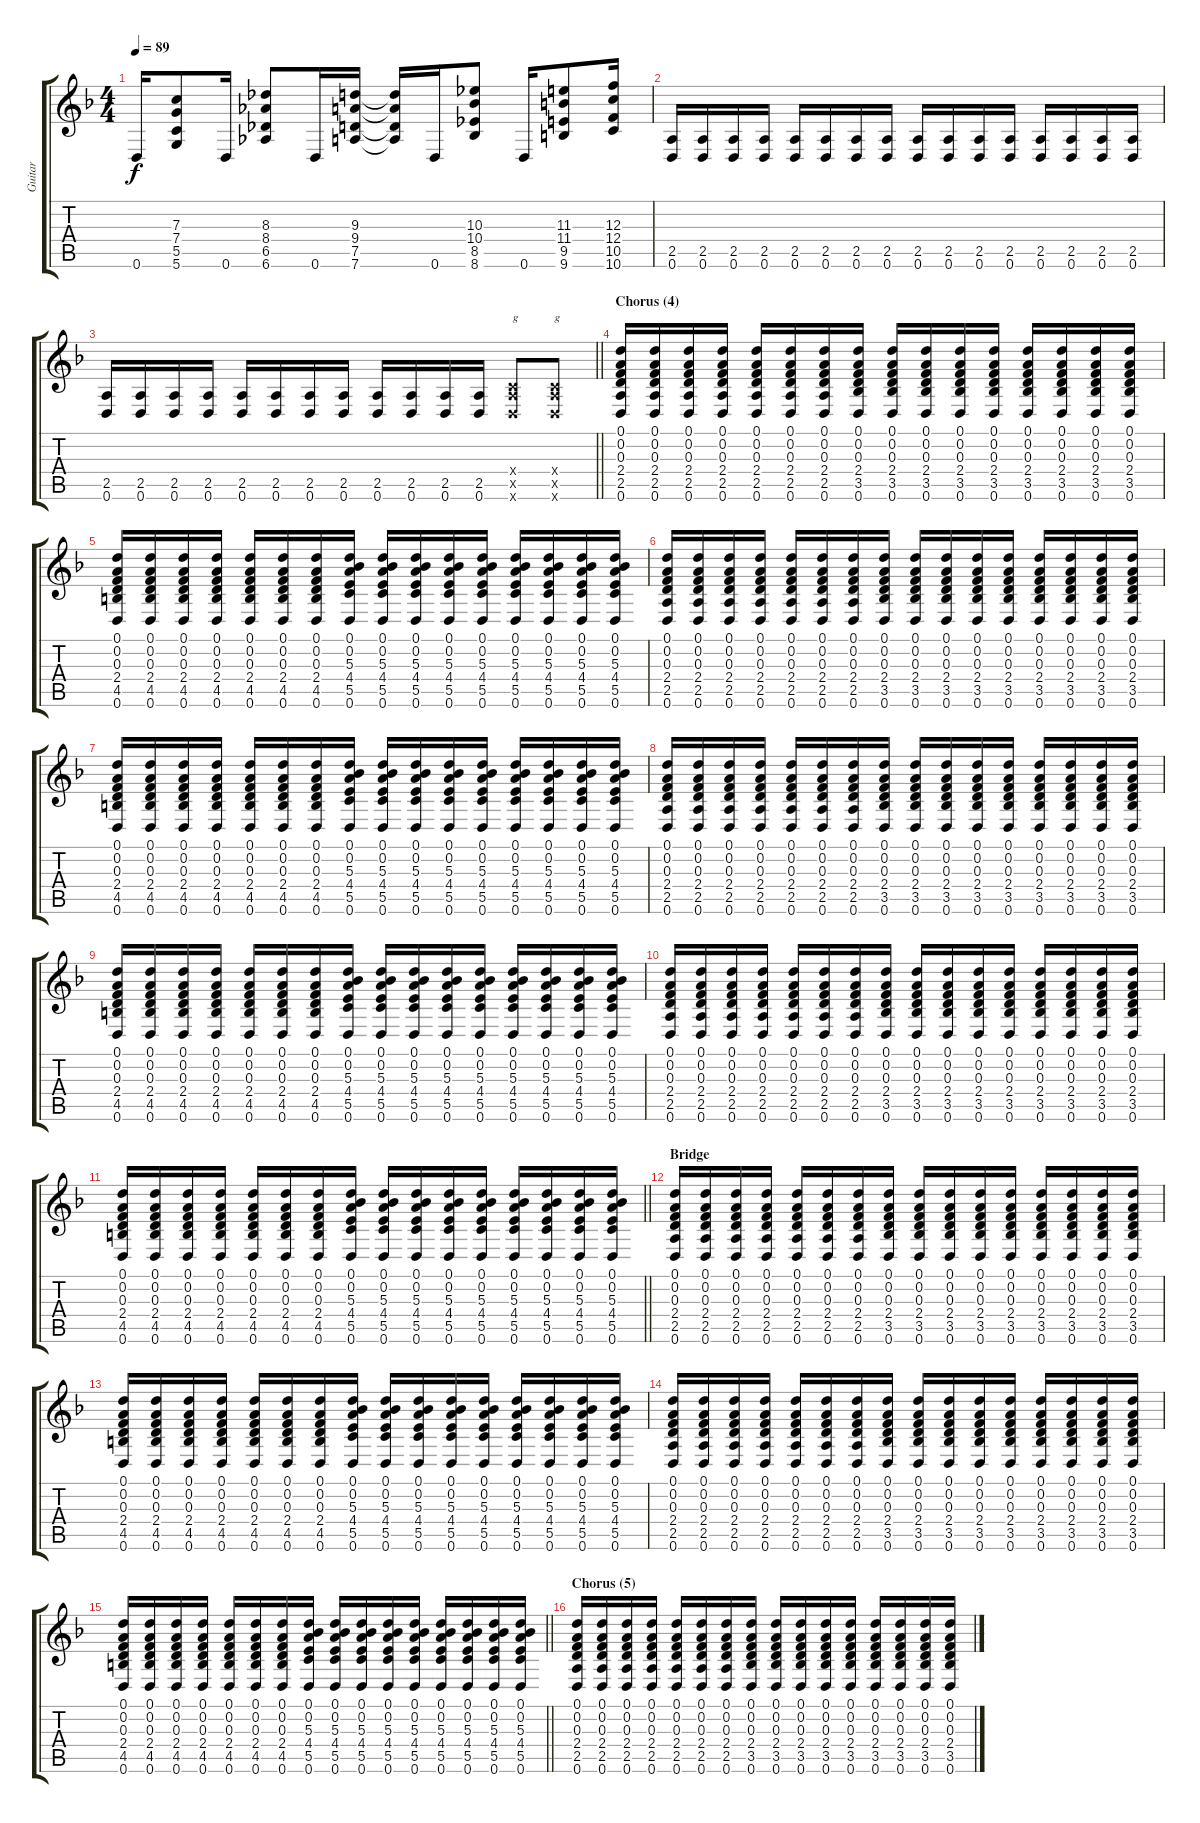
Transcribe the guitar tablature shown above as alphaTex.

\track ("Guitar" "Guitar") {instrument distortionguitar}
\staff {score tabs}
\tuning (D4 A3 F3 C3 G2 D2) {hide}
\ts (4 4)
\tempo 89
\clef g2
\ks dminor
0.6.16{dy f} (7.3 7.4 5.5 5.6).8 0.6.16 (8.3 8.4 6.5 6.6).8 0.6.16 (9.3 9.4 7.5 7.6).16 (9.3{t} 9.4{t} 7.5{t} 7.6{t}).16 0.6.16 (10.3 10.4 8.5 8.6).8 0.6.16 (11.3 11.4 9.5 9.6).8 (12.3 12.4 10.5 10.6).16 |
(2.5 0.6).16 (2.5 0.6).16 (2.5 0.6).16 (2.5 0.6).16 (2.5 0.6).16 (2.5 0.6).16 (2.5 0.6).16 (2.5 0.6).16 (2.5 0.6).16 (2.5 0.6).16 (2.5 0.6).16 (2.5 0.6).16 (2.5 0.6).16 (2.5 0.6).16 (2.5 0.6).16 (2.5 0.6).16 |
\barLineRight lightlight
(2.5 0.6).16 (2.5 0.6).16 (2.5 0.6).16 (2.5 0.6).16 (2.5 0.6).16 (2.5 0.6).16 (2.5 0.6).16 (2.5 0.6).16 (2.5 0.6).16 (2.5 0.6).16 (2.5 0.6).16 (2.5 0.6).16 (0.4{x} 2.5{x} 0.6{x}).8{txt "g"} (0.4{x} 2.5{x} 0.6{x}).8{txt "g"} |
\section ("" "Chorus (4)")
(0.1 0.2 0.3 2.4 2.5 0.6).16 (0.1 0.2 0.3 2.4 2.5 0.6).16 (0.1 0.2 0.3 2.4 2.5 0.6).16 (0.1 0.2 0.3 2.4 2.5 0.6).16 (0.1 0.2 0.3 2.4 2.5 0.6).16 (0.1 0.2 0.3 2.4 2.5 0.6).16 (0.1 0.2 0.3 2.4 2.5 0.6).16 (0.1 0.2 0.3 2.4 3.5 0.6).16 (0.1 0.2 0.3 2.4 3.5 0.6).16 (0.1 0.2 0.3 2.4 3.5 0.6).16 (0.1 0.2 0.3 2.4 3.5 0.6).16 (0.1 0.2 0.3 2.4 3.5 0.6).16 (0.1 0.2 0.3 2.4 3.5 0.6).16 (0.1 0.2 0.3 2.4 3.5 0.6).16 (0.1 0.2 0.3 2.4 3.5 0.6).16 (0.1 0.2 0.3 2.4 3.5 0.6).16 |
(0.1 0.2 0.3 2.4 4.5 0.6).16 (0.1 0.2 0.3 2.4 4.5 0.6).16 (0.1 0.2 0.3 2.4 4.5 0.6).16 (0.1 0.2 0.3 2.4 4.5 0.6).16 (0.1 0.2 0.3 2.4 4.5 0.6).16 (0.1 0.2 0.3 2.4 4.5 0.6).16 (0.1 0.2 0.3 2.4 4.5 0.6).16 (0.1 0.2 5.3 4.4 5.5 0.6).16 (0.1 0.2 5.3 4.4 5.5 0.6).16 (0.1 0.2 5.3 4.4 5.5 0.6).16 (0.1 0.2 5.3 4.4 5.5 0.6).16 (0.1 0.2 5.3 4.4 5.5 0.6).16 (0.1 0.2 5.3 4.4 5.5 0.6).16 (0.1 0.2 5.3 4.4 5.5 0.6).16 (0.1 0.2 5.3 4.4 5.5 0.6).16 (0.1 0.2 5.3 4.4 5.5 0.6).16 |
(0.1 0.2 0.3 2.4 2.5 0.6).16 (0.1 0.2 0.3 2.4 2.5 0.6).16 (0.1 0.2 0.3 2.4 2.5 0.6).16 (0.1 0.2 0.3 2.4 2.5 0.6).16 (0.1 0.2 0.3 2.4 2.5 0.6).16 (0.1 0.2 0.3 2.4 2.5 0.6).16 (0.1 0.2 0.3 2.4 2.5 0.6).16 (0.1 0.2 0.3 2.4 3.5 0.6).16 (0.1 0.2 0.3 2.4 3.5 0.6).16 (0.1 0.2 0.3 2.4 3.5 0.6).16 (0.1 0.2 0.3 2.4 3.5 0.6).16 (0.1 0.2 0.3 2.4 3.5 0.6).16 (0.1 0.2 0.3 2.4 3.5 0.6).16 (0.1 0.2 0.3 2.4 3.5 0.6).16 (0.1 0.2 0.3 2.4 3.5 0.6).16 (0.1 0.2 0.3 2.4 3.5 0.6).16 |
(0.1 0.2 0.3 2.4 4.5 0.6).16 (0.1 0.2 0.3 2.4 4.5 0.6).16 (0.1 0.2 0.3 2.4 4.5 0.6).16 (0.1 0.2 0.3 2.4 4.5 0.6).16 (0.1 0.2 0.3 2.4 4.5 0.6).16 (0.1 0.2 0.3 2.4 4.5 0.6).16 (0.1 0.2 0.3 2.4 4.5 0.6).16 (0.1 0.2 5.3 4.4 5.5 0.6).16 (0.1 0.2 5.3 4.4 5.5 0.6).16 (0.1 0.2 5.3 4.4 5.5 0.6).16 (0.1 0.2 5.3 4.4 5.5 0.6).16 (0.1 0.2 5.3 4.4 5.5 0.6).16 (0.1 0.2 5.3 4.4 5.5 0.6).16 (0.1 0.2 5.3 4.4 5.5 0.6).16 (0.1 0.2 5.3 4.4 5.5 0.6).16 (0.1 0.2 5.3 4.4 5.5 0.6).16 |
(0.1 0.2 0.3 2.4 2.5 0.6).16 (0.1 0.2 0.3 2.4 2.5 0.6).16 (0.1 0.2 0.3 2.4 2.5 0.6).16 (0.1 0.2 0.3 2.4 2.5 0.6).16 (0.1 0.2 0.3 2.4 2.5 0.6).16 (0.1 0.2 0.3 2.4 2.5 0.6).16 (0.1 0.2 0.3 2.4 2.5 0.6).16 (0.1 0.2 0.3 2.4 3.5 0.6).16 (0.1 0.2 0.3 2.4 3.5 0.6).16 (0.1 0.2 0.3 2.4 3.5 0.6).16 (0.1 0.2 0.3 2.4 3.5 0.6).16 (0.1 0.2 0.3 2.4 3.5 0.6).16 (0.1 0.2 0.3 2.4 3.5 0.6).16 (0.1 0.2 0.3 2.4 3.5 0.6).16 (0.1 0.2 0.3 2.4 3.5 0.6).16 (0.1 0.2 0.3 2.4 3.5 0.6).16 |
(0.1 0.2 0.3 2.4 4.5 0.6).16 (0.1 0.2 0.3 2.4 4.5 0.6).16 (0.1 0.2 0.3 2.4 4.5 0.6).16 (0.1 0.2 0.3 2.4 4.5 0.6).16 (0.1 0.2 0.3 2.4 4.5 0.6).16 (0.1 0.2 0.3 2.4 4.5 0.6).16 (0.1 0.2 0.3 2.4 4.5 0.6).16 (0.1 0.2 5.3 4.4 5.5 0.6).16 (0.1 0.2 5.3 4.4 5.5 0.6).16 (0.1 0.2 5.3 4.4 5.5 0.6).16 (0.1 0.2 5.3 4.4 5.5 0.6).16 (0.1 0.2 5.3 4.4 5.5 0.6).16 (0.1 0.2 5.3 4.4 5.5 0.6).16 (0.1 0.2 5.3 4.4 5.5 0.6).16 (0.1 0.2 5.3 4.4 5.5 0.6).16 (0.1 0.2 5.3 4.4 5.5 0.6).16 |
(0.1 0.2 0.3 2.4 2.5 0.6).16 (0.1 0.2 0.3 2.4 2.5 0.6).16 (0.1 0.2 0.3 2.4 2.5 0.6).16 (0.1 0.2 0.3 2.4 2.5 0.6).16 (0.1 0.2 0.3 2.4 2.5 0.6).16 (0.1 0.2 0.3 2.4 2.5 0.6).16 (0.1 0.2 0.3 2.4 2.5 0.6).16 (0.1 0.2 0.3 2.4 3.5 0.6).16 (0.1 0.2 0.3 2.4 3.5 0.6).16 (0.1 0.2 0.3 2.4 3.5 0.6).16 (0.1 0.2 0.3 2.4 3.5 0.6).16 (0.1 0.2 0.3 2.4 3.5 0.6).16 (0.1 0.2 0.3 2.4 3.5 0.6).16 (0.1 0.2 0.3 2.4 3.5 0.6).16 (0.1 0.2 0.3 2.4 3.5 0.6).16 (0.1 0.2 0.3 2.4 3.5 0.6).16 |
\barLineRight lightlight
(0.1 0.2 0.3 2.4 4.5 0.6).16 (0.1 0.2 0.3 2.4 4.5 0.6).16 (0.1 0.2 0.3 2.4 4.5 0.6).16 (0.1 0.2 0.3 2.4 4.5 0.6).16 (0.1 0.2 0.3 2.4 4.5 0.6).16 (0.1 0.2 0.3 2.4 4.5 0.6).16 (0.1 0.2 0.3 2.4 4.5 0.6).16 (0.1 0.2 5.3 4.4 5.5 0.6).16 (0.1 0.2 5.3 4.4 5.5 0.6).16 (0.1 0.2 5.3 4.4 5.5 0.6).16 (0.1 0.2 5.3 4.4 5.5 0.6).16 (0.1 0.2 5.3 4.4 5.5 0.6).16 (0.1 0.2 5.3 4.4 5.5 0.6).16 (0.1 0.2 5.3 4.4 5.5 0.6).16 (0.1 0.2 5.3 4.4 5.5 0.6).16 (0.1 0.2 5.3 4.4 5.5 0.6).16 |
\section ("" "Bridge")
(0.1 0.2 0.3 2.4 2.5 0.6).16 (0.1 0.2 0.3 2.4 2.5 0.6).16 (0.1 0.2 0.3 2.4 2.5 0.6).16 (0.1 0.2 0.3 2.4 2.5 0.6).16 (0.1 0.2 0.3 2.4 2.5 0.6).16 (0.1 0.2 0.3 2.4 2.5 0.6).16 (0.1 0.2 0.3 2.4 2.5 0.6).16 (0.1 0.2 0.3 2.4 3.5 0.6).16 (0.1 0.2 0.3 2.4 3.5 0.6).16 (0.1 0.2 0.3 2.4 3.5 0.6).16 (0.1 0.2 0.3 2.4 3.5 0.6).16 (0.1 0.2 0.3 2.4 3.5 0.6).16 (0.1 0.2 0.3 2.4 3.5 0.6).16 (0.1 0.2 0.3 2.4 3.5 0.6).16 (0.1 0.2 0.3 2.4 3.5 0.6).16 (0.1 0.2 0.3 2.4 3.5 0.6).16 |
(0.1 0.2 0.3 2.4 4.5 0.6).16 (0.1 0.2 0.3 2.4 4.5 0.6).16 (0.1 0.2 0.3 2.4 4.5 0.6).16 (0.1 0.2 0.3 2.4 4.5 0.6).16 (0.1 0.2 0.3 2.4 4.5 0.6).16 (0.1 0.2 0.3 2.4 4.5 0.6).16 (0.1 0.2 0.3 2.4 4.5 0.6).16 (0.1 0.2 5.3 4.4 5.5 0.6).16 (0.1 0.2 5.3 4.4 5.5 0.6).16 (0.1 0.2 5.3 4.4 5.5 0.6).16 (0.1 0.2 5.3 4.4 5.5 0.6).16 (0.1 0.2 5.3 4.4 5.5 0.6).16 (0.1 0.2 5.3 4.4 5.5 0.6).16 (0.1 0.2 5.3 4.4 5.5 0.6).16 (0.1 0.2 5.3 4.4 5.5 0.6).16 (0.1 0.2 5.3 4.4 5.5 0.6).16 |
(0.1 0.2 0.3 2.4 2.5 0.6).16 (0.1 0.2 0.3 2.4 2.5 0.6).16 (0.1 0.2 0.3 2.4 2.5 0.6).16 (0.1 0.2 0.3 2.4 2.5 0.6).16 (0.1 0.2 0.3 2.4 2.5 0.6).16 (0.1 0.2 0.3 2.4 2.5 0.6).16 (0.1 0.2 0.3 2.4 2.5 0.6).16 (0.1 0.2 0.3 2.4 3.5 0.6).16 (0.1 0.2 0.3 2.4 3.5 0.6).16 (0.1 0.2 0.3 2.4 3.5 0.6).16 (0.1 0.2 0.3 2.4 3.5 0.6).16 (0.1 0.2 0.3 2.4 3.5 0.6).16 (0.1 0.2 0.3 2.4 3.5 0.6).16 (0.1 0.2 0.3 2.4 3.5 0.6).16 (0.1 0.2 0.3 2.4 3.5 0.6).16 (0.1 0.2 0.3 2.4 3.5 0.6).16 |
\barLineRight lightlight
(0.1 0.2 0.3 2.4 4.5 0.6).16 (0.1 0.2 0.3 2.4 4.5 0.6).16 (0.1 0.2 0.3 2.4 4.5 0.6).16 (0.1 0.2 0.3 2.4 4.5 0.6).16 (0.1 0.2 0.3 2.4 4.5 0.6).16 (0.1 0.2 0.3 2.4 4.5 0.6).16 (0.1 0.2 0.3 2.4 4.5 0.6).16 (0.1 0.2 5.3 4.4 5.5 0.6).16 (0.1 0.2 5.3 4.4 5.5 0.6).16 (0.1 0.2 5.3 4.4 5.5 0.6).16 (0.1 0.2 5.3 4.4 5.5 0.6).16 (0.1 0.2 5.3 4.4 5.5 0.6).16 (0.1 0.2 5.3 4.4 5.5 0.6).16 (0.1 0.2 5.3 4.4 5.5 0.6).16 (0.1 0.2 5.3 4.4 5.5 0.6).16 (0.1 0.2 5.3 4.4 5.5 0.6).16 |
\section ("" "Chorus (5)")
(0.1 0.2 0.3 2.4 2.5 0.6).16 (0.1 0.2 0.3 2.4 2.5 0.6).16 (0.1 0.2 0.3 2.4 2.5 0.6).16 (0.1 0.2 0.3 2.4 2.5 0.6).16 (0.1 0.2 0.3 2.4 2.5 0.6).16 (0.1 0.2 0.3 2.4 2.5 0.6).16 (0.1 0.2 0.3 2.4 2.5 0.6).16 (0.1 0.2 0.3 2.4 3.5 0.6).16 (0.1 0.2 0.3 2.4 3.5 0.6).16 (0.1 0.2 0.3 2.4 3.5 0.6).16 (0.1 0.2 0.3 2.4 3.5 0.6).16 (0.1 0.2 0.3 2.4 3.5 0.6).16 (0.1 0.2 0.3 2.4 3.5 0.6).16 (0.1 0.2 0.3 2.4 3.5 0.6).16 (0.1 0.2 0.3 2.4 3.5 0.6).16 (0.1 0.2 0.3 2.4 3.5 0.6).16
